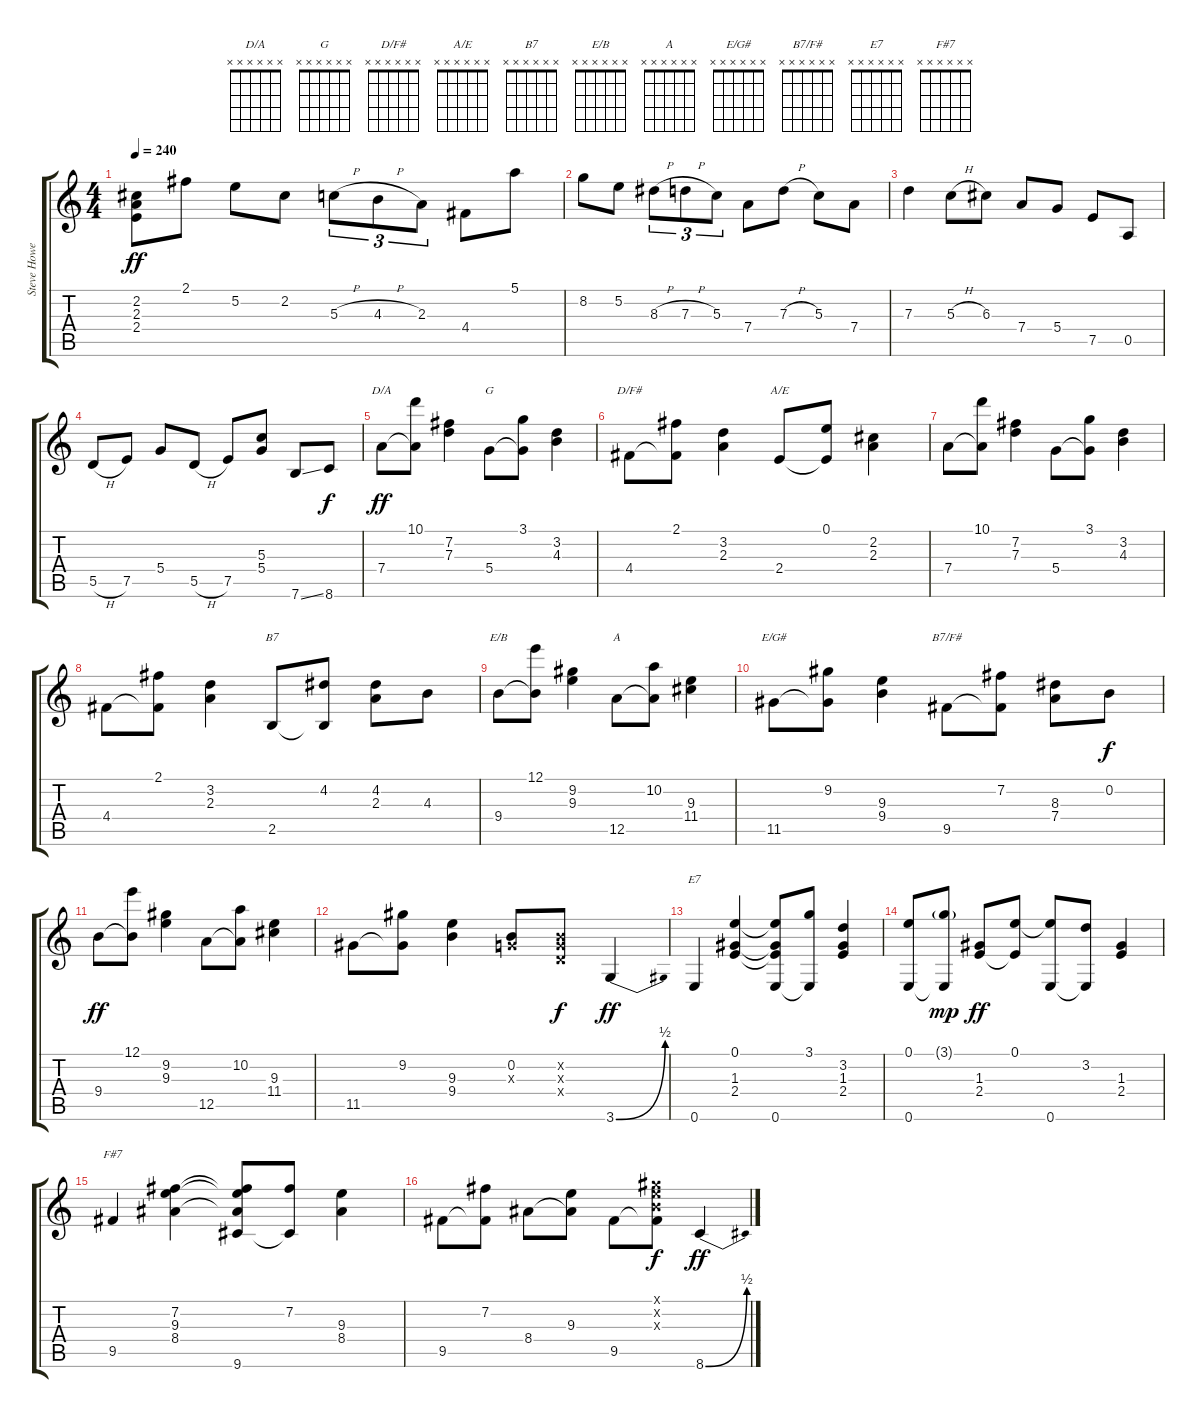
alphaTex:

\track ("Steve Howe" "Steve Howe") {instrument acousticguitarsteel}
\staff {score tabs}
\tuning (E4 B3 G3 D3 A2 E2) {hide}
\chord ("D/A" x x x x x x)
\chord ("G" x x x x x x)
\chord ("D/F#" x x x x x x)
\chord ("A/E" x x x x x x)
\chord ("B7" x x x x x x)
\chord ("E/B" x x x x x x)
\chord ("A" x x x x x x)
\chord ("E/G#" x x x x x x)
\chord ("B7/F#" x x x x x x)
\chord ("E7" x x x x x x)
\chord ("F#7" x x x x x x)
\ts (4 4)
\tempo 240
\clef g2
\ks c
(2.2 2.3 2.4).8{dy ff} 2.1.8 5.2.8 2.2.8 5.3{h}.8{tu (3 2)} 4.3{h}.8{tu (3 2)} 2.3.8{tu (3 2)} 4.4.8 5.1.8 |
8.2.8 5.2.8 8.3{h}.8{tu (3 2)} 7.3{h}.8{tu (3 2)} 5.3.8{tu (3 2)} 7.4.8 7.3{h}.8 5.3.8 7.4.8 |
7.3.4 5.3{h}.8 6.3.8 7.4.8 5.4.8 7.5.8 0.5.8 |
5.5{h}.8 7.5.8 5.4.8 5.5{h}.8 7.5.8 (5.3 5.4).8 7.6{ss}.8 8.6.8{dy f} |
7.4.8{ch "D/A" dy ff} (10.1 7.4{t}).8 (7.2 7.3).4 5.4.8{ch "G"} (3.1 5.4{t}).8 (3.2 4.3).4 |
4.4.8{ch "D/F#"} (2.1 4.4{t}).8 (3.2 2.3).4 2.4.8{ch "A/E"} (0.1 2.4{t}).8 (2.2 2.3).4 |
7.4.8 (10.1 7.4{t}).8 (7.2 7.3).4 5.4.8 (3.1 5.4{t}).8 (3.2 4.3).4 |
4.4.8 (2.1 4.4{t}).8 (3.2 2.3).4 2.5.8{ch "B7"} (4.2 2.5{t}).8 (4.2 2.3).8 4.3.8 |
9.4.8{ch "E/B"} (12.1 9.4{t}).8 (9.2 9.3).4 12.5.8{ch "A"} (10.2 12.5{t}).8 (9.3 11.4).4 |
11.5.8{ch "E/G#"} (9.2 11.5{t}).8 (9.3 9.4).4 9.5.8{ch "B7/F#"} (7.2 9.5{t}).8 (8.3 7.4).8 0.2.8{dy f} |
9.4.8{dy ff} (12.1 9.4{t}).8 (9.2 9.3).4 12.5.8 (10.2 12.5{t}).8 (9.3 11.4).4 |
11.5.8 (9.2 11.5{t}).8 (9.3 9.4).4 (0.2 0.3{x}).8 (0.2{x} 0.3{x} 0.4{x}).8{dy f} 3.6{be (bend 0 0 60 2)}.4{dy ff} |
0.6.4{ch "E7"} (0.1 1.3 2.4).4 (0.1{t} 1.3{t} 2.4{t} 0.6).8 (3.1 0.6{t}).8 (3.2 1.3 2.4).4 |
(0.1 0.6).8 (3.1{g} 0.6{t}).8{dy mp} (1.3 2.4).8{dy ff} (0.1 2.4{t}).8 (0.1{t} 0.6).8 (3.2 0.6{t}).8 (1.3 2.4).4 |
9.5.4{ch "F#7"} (7.2 9.3 8.4).4 (7.2{t} 9.3{t} 8.4{t} 9.6).8 (7.2 9.6{t}).8 (9.3 8.4).4 |
9.5.8 (7.2 9.5{t}).8 8.4.8 (9.3 8.4{t}).8 9.5.8 (4.1{x} 5.2{x} 4.3{x} 9.5{t}).8{dy f} 8.6{be (bend 0 0 60 2)}.4{dy ff}
